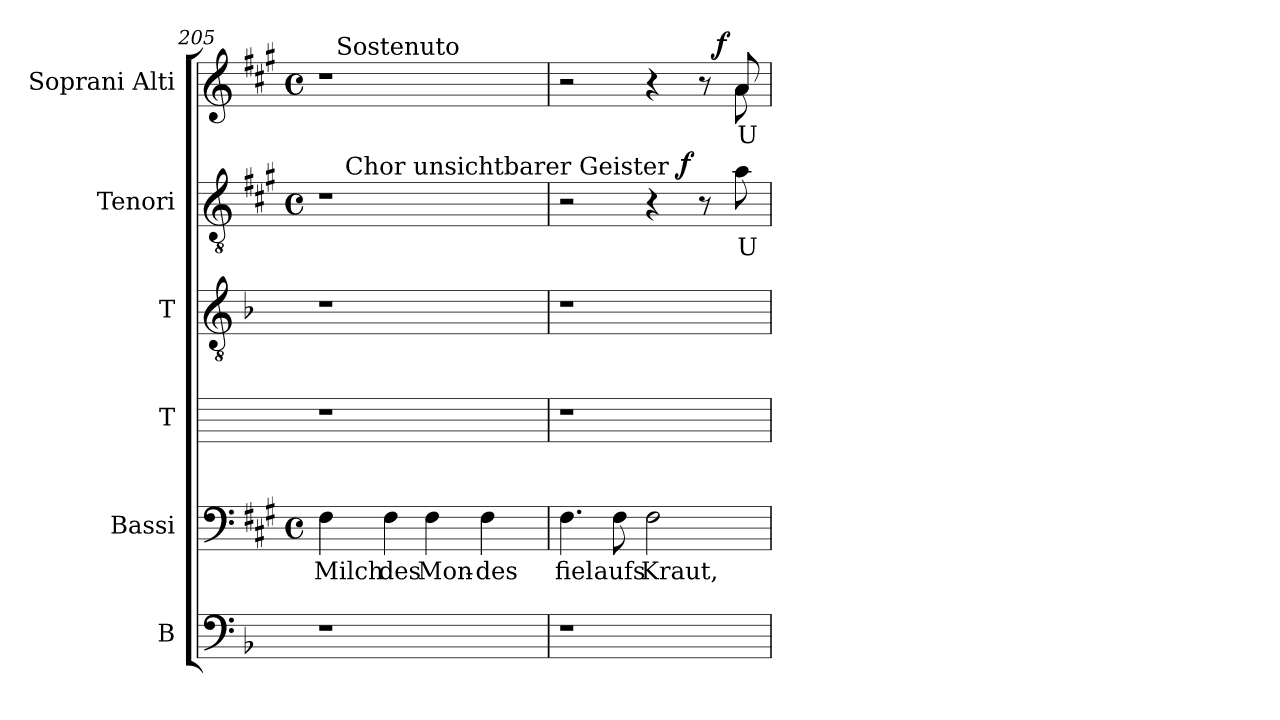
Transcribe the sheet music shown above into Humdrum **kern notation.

**kern	**kern	**text	**kern	**kern	**kern	**text	**dynam	**kern	**text	**dynam
*part6	*part5	*part5	*part4	*part3	*part2	*part2	*part2	*part1	*part1	*part1
*staff6	*staff5	*staff5	*staff4	*staff3	*staff2	*staff2	*staff2	*staff1	*staff1	*staff1
*I"B	*I"Bassi	*	*I"T	*I"T	*I"Tenori	*	*	*I"Soprani  Alti	*	*
*I'B	*I'B	*	*I'T	*I'T	*I'T	*	*	*I'S  A	*	*
!!LO:LB:g=z
*clefF4	*clefF4	*	*	*clefGv2	*clefGv2	*	*	*clefG2	*	*
*k[b-]	*k[f#c#g#]	*	*	*k[b-]	*k[f#c#g#]	*	*	*k[f#c#g#]	*	*
*F:	*A:	*	*	*F:	*A:	*	*	*A:	*	*
*	*M4/4	*	*	*	*M4/4	*	*	*M4/4	*	*
*	*met(c)	*	*	*	*met(c)	*	*	*met(c)	*	*
=205	=205	=205	=205	=205	=205	=205	=205	=205	=205	=205
!	!	!LO:LY:b:cj	!	!	!	!	!	!	!	!
*	*	*	*	*	*^	*	*	*^	*	*
1r	4F#\	Milch	1r	1r	1r	16ryy	.	.	1r	32.ryy	.	.
!	!	!	!	!	!	!	!	!	!	!LO:TX:a:t=Sostenuto	!	!
.	.	.	.	.	.	.	.	.	.	2ryy	.	.
!	!	!	!	!	!	!LO:TX:a:t=Chor unsichtbarer Geister	!	!	!	!	!	!
.	.	.	.	.	.	2...ryy	.	.	.	.	.	.
!	!	!LO:LY:b:cj	!	!	!	!	!	!	!	!	!	!
.	4F#\	des	.	.	.	.	.	.	.	.	.	.
!	!	!LO:LY:b	!	!	!	!	!	!	!	!	!	!
.	4F#\	Mon-	.	.	.	.	.	.	.	.	.	.
.	.	.	.	.	.	.	.	.	.	4ryy	.	.
!	!	!LO:LY:b:rj	!	!	!	!	!	!	!	!	!	!
.	4F#\	-des	.	.	.	.	.	.	.	.	.	.
.	.	.	.	.	.	.	.	.	.	8ryy	.	.
.	.	.	.	.	.	.	.	.	.	16ryy	.	.
.	.	.	.	.	.	.	.	.	.	64ryy	.	.
=206	=206	=206	=206	=206	=206	=206	=206	=206	=206	=206	=206	=206
!	!	!LO:LY:b:cj	!	!	!	!	!	!	!	!	!	!
*	*	*	*	*	*	*	*	*	*	*^	*	*
1r	4.F#\	fiel	1r	1r	2r	2ryy	.	.	2..ryy	2r	2ryy	.	.
!	!	!LO:LY:b:cj	!	!	!	!	!	!	!	!	!	!	!
.	8F#\	aufs	.	.	.	.	.	.	.	.	.	.	.
!	!	!LO:LY:b:cj	!	!	!	!	!	!	!	!	!	!	!
.	2F#\	Kraut,	.	.	4r	8.ryy	.	.	.	4r	4ryy	.	.
!	!	!	!	!	!	!	!	!LO:DY:a	!	!	!	!	!
.	.	.	.	.	.	4ryy	.	f	.	.	.	.	.
.	.	.	.	.	8r	.	.	.	.	8r	16ryy	.	.
!	!	!	!	!	!	!	!	!	!	!	!	!	!LO:DY:a
.	.	.	.	.	.	.	.	.	.	.	8.ryy	.	f
!	!	!	!	!	!	!	!LO:LY:b:cj	!	!	!	!	!LO:LY:b:cj	!
.	.	.	.	.	8a\	.	U-	.	8a/	8a\	.	U-	.
.	.	.	.	.	.	16ryy	.	.	.	.	.	.	.
*	*	*	*	*	*v	*v	*	*	*	*	*	*	*
*	*	*	*	*	*	*	*	*v	*v	*v	*	*
=	=	=	=	=	=	=	=	=	=	=
*-	*-	*-	*-	*-	*-	*-	*-	*-	*-	*-
